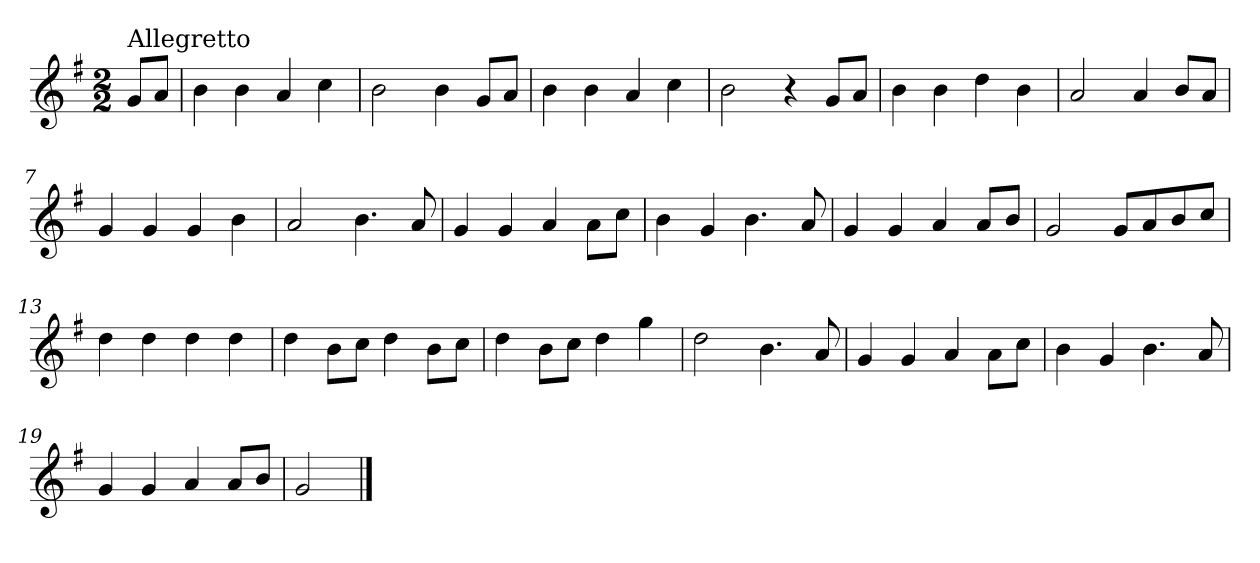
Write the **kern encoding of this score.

**kern
*part1
*staff1
*clefG2
*k[f#]
*G:
*M2/2
=
!LO:TX:a:t=Allegretto
8g/L
8a/J
=1
4b\
4b\
4a/
4cc\
=2
2b\
4b\
8g/L
8a/J
=3
4b\
4b\
4a/
4cc\
=4
2b\
4r
8g/L
8a/J
=5
4b\
4b\
4dd\
4b\
!!LO:LB:g=z
=6
2a/
4a/
8b/L
8a/J
=7
4g/
4g/
4g/
4b\
=8
2a/
4.b\
8a/
=9
4g/
4g/
4a/
8a\L
8cc\J
=10
4b\
4g/
4.b\
8a/
=11
4g/
4g/
4a/
8a/L
8b/J
!!LO:LB:g=z
=12
2g/
8g/L
8a/
8b/
8cc/J
=13
4dd\
4dd\
4dd\
4dd\
=14
4dd\
8b\L
8cc\J
4dd\
8b\L
8cc\J
=15
4dd\
8b\L
8cc\J
4dd\
4gg\
=16
2dd\
4.b\
8a/
=17
4g/
4g/
4a/
8a\L
8cc\J
!!LO:LB:g=z
=18
4b\
4g/
4.b\
8a/
=19
4g/
4g/
4a/
8a/L
8b/J
=20
2g/
==
*-
